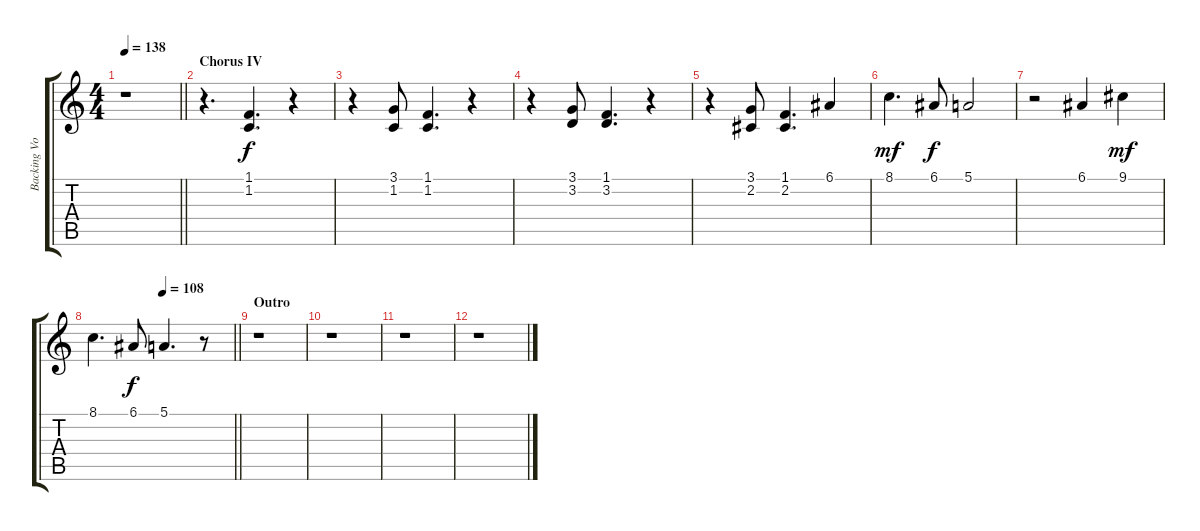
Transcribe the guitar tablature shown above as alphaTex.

\track ("Backing Vocals" "Backing Vo") {instrument tenorsax}
\staff {score tabs}
\tuning (E4 B3 G3 D3 A2 E2) {hide}
\ts (4 4)
\tempo 138
\clef g2
\barLineRight lightlight
\ks c
r.1{dy f} |
\section ("" "Chorus IV")
r.4{d} (1.1 1.2).4{d} r.4 |
r.4 (3.1 1.2).8 (1.1 1.2).4{d} r.4 |
r.4 (3.1 3.2).8 (1.1 3.2).4{d} r.4 |
r.4 (3.1 2.2).8 (1.1 2.2).4{d} 6.1.4 |
8.1.4{d dy mf} 6.1.8{dy f} 5.1.2 |
r.2 6.1.4 9.1.4{dy mf} |
\tempo (108 0.5)
\barLineRight lightlight
8.1.4{d} 6.1.8{dy f} 5.1.4{d} r.8 |
\section ("" "Outro")
r.1 |
r.1 |
r.1 |
r.1
